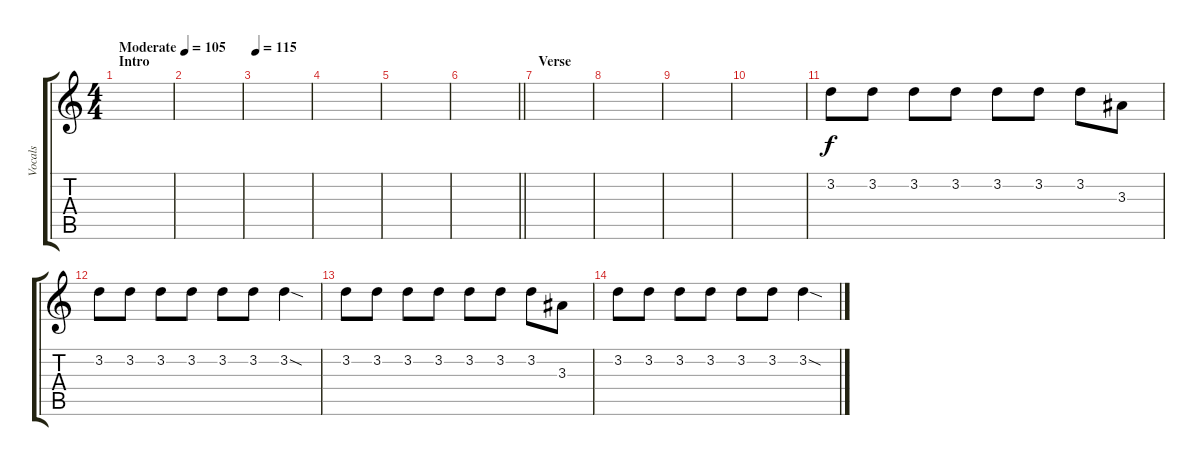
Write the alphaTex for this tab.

\track ("Vocals" "Vocals") {instrument electricguitarjazz}
\staff {score tabs}
\tuning (E4 B3 G3 D3 A2 E2) {hide}
\ts (4 4)
\section ("" "Intro")
\tempo (105 "Moderate")
\clef g2
\ks c
|
|
\tempo 115
|
|
|
\barLineRight lightlight
|
\section ("" "Verse")
|
|
|
|
3.2.8 3.2.8 3.2.8 3.2.8 3.2.8 3.2.8 3.2.8 3.3.8 |
3.2.8 3.2.8 3.2.8 3.2.8 3.2.8 3.2.8 3.2{sod}.4 |
3.2.8 3.2.8 3.2.8 3.2.8 3.2.8 3.2.8 3.2.8 3.3.8 |
3.2.8 3.2.8 3.2.8 3.2.8 3.2.8 3.2.8 3.2{sod}.4
